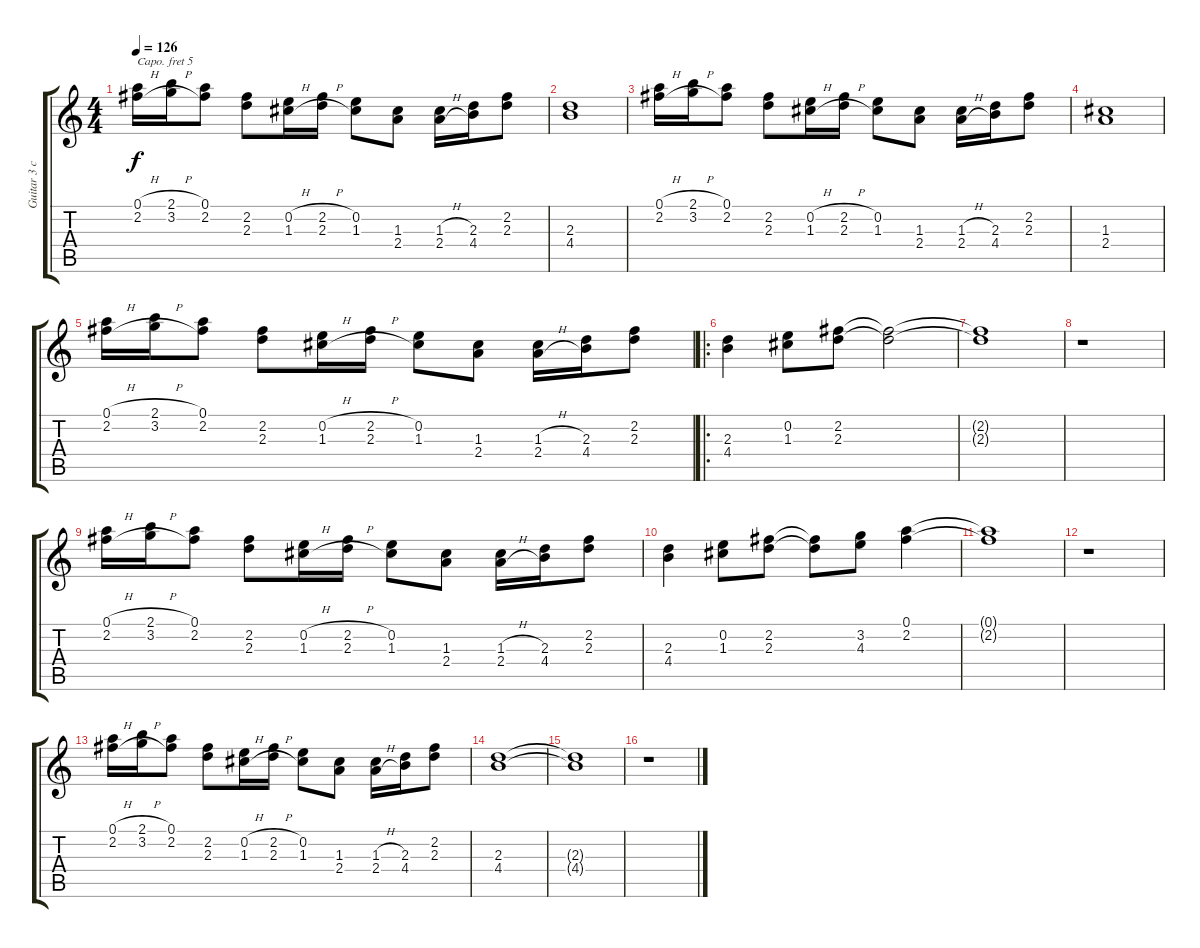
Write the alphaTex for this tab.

\track ("Guitar 3 capo 5" "Guitar 3 c") {instrument acousticguitarsteel}
\staff {score tabs}
\capo 5
\tuning (E4 B3 G3 D3 A2 E2) {hide}
\ts (4 4)
\tempo 126
\clef g2
\ks c
(0.1{h} 2.2{h}).16{dy f instrument acousticguitarsteel} (2.1{h} 3.2{h}).16 (0.1 2.2).8 (2.2 2.3).8 (0.2{h} 1.3{h}).16 (2.2{h} 2.3{h}).16 (0.2 1.3).8 (1.3 2.4).8 (1.3{h} 2.4{h}).16 (2.3 4.4).16 (2.2 2.3).8 |
(2.3 4.4).1 |
(0.1{h} 2.2{h}).16 (2.1{h} 3.2{h}).16 (0.1 2.2).8 (2.2 2.3).8 (0.2{h} 1.3{h}).16 (2.2{h} 2.3{h}).16 (0.2 1.3).8 (1.3 2.4).8 (1.3{h} 2.4{h}).16 (2.3 4.4).16 (2.2 2.3).8 |
(1.3 2.4).1 |
(0.1{h} 2.2{h}).16 (2.1{h} 3.2{h}).16 (0.1 2.2).8 (2.2 2.3).8 (0.2{h} 1.3{h}).16 (2.2{h} 2.3{h}).16 (0.2 1.3).8 (1.3 2.4).8 (1.3{h} 2.4{h}).16 (2.3 4.4).16 (2.2 2.3).8 |
\ro
(2.3 4.4).4 (0.2 1.3).8 (2.2 2.3).8 (2.2{t} 2.3{t}).2 |
(2.2{t} 2.3{t}).1 |
r.1 |
(0.1{h} 2.2{h}).16 (2.1{h} 3.2{h}).16 (0.1 2.2).8 (2.2 2.3).8 (0.2{h} 1.3{h}).16 (2.2{h} 2.3{h}).16 (0.2 1.3).8 (1.3 2.4).8 (1.3{h} 2.4{h}).16 (2.3 4.4).16 (2.2 2.3).8 |
(2.3 4.4).4 (0.2 1.3).8 (2.2 2.3).8 (2.2{t} 2.3{t}).8 (3.2 4.3).8 (0.1 2.2).4 |
(0.1{t} 2.2{t}).1 |
r.1 |
(0.1{h} 2.2{h}).16 (2.1{h} 3.2{h}).16 (0.1 2.2).8 (2.2 2.3).8 (0.2{h} 1.3{h}).16 (2.2{h} 2.3{h}).16 (0.2 1.3).8 (1.3 2.4).8 (1.3{h} 2.4{h}).16 (2.3 4.4).16 (2.2 2.3).8 |
(2.3 4.4).1 |
(2.3{t} 4.4{t}).1 |
r.1
